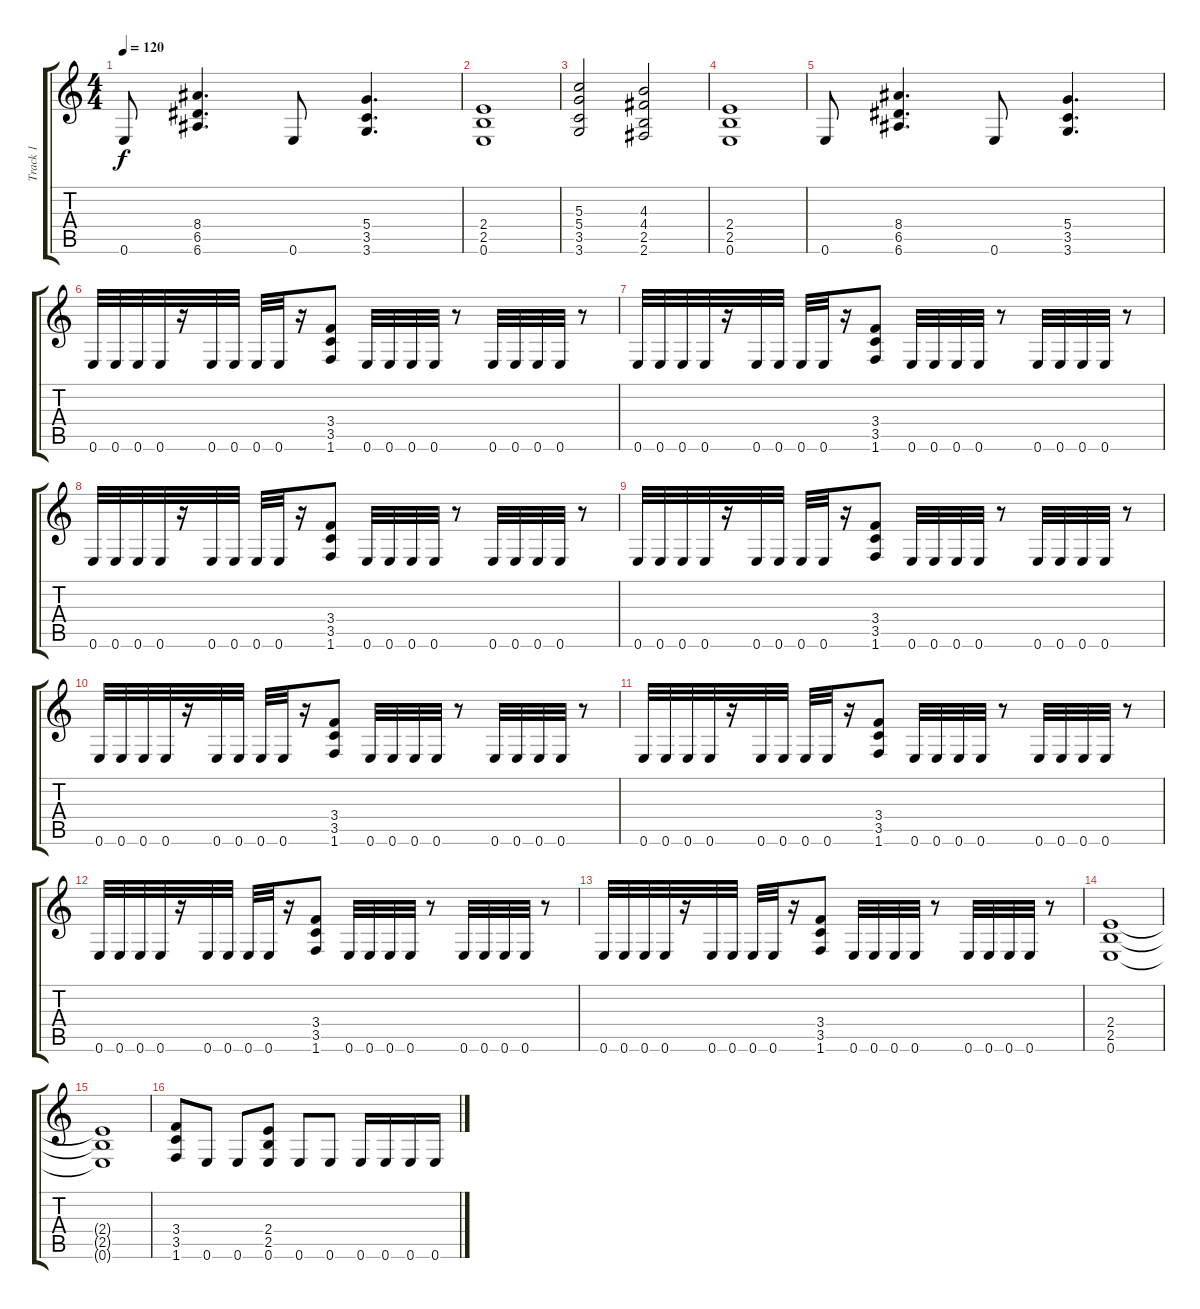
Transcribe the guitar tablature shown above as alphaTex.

\track ("Track 1" "Track 1") {instrument distortionguitar}
\staff {score tabs}
\tuning (E4 B3 G3 D3 A2 E2) {hide}
\ts (4 4)
\tempo 120
\clef g2
\ks c
0.6.8{dy f} (8.4 6.5 6.6).4{d} 0.6.8 (5.4 3.5 3.6).4{d} |
(2.4 2.5 0.6).1 |
(5.3 5.4 3.5 3.6).2 (4.3 4.4 2.5 2.6).2 |
(2.4 2.5 0.6).1 |
0.6.8 (8.4 6.5 6.6).4{d} 0.6.8 (5.4 3.5 3.6).4{d} |
0.6.32 0.6.32 0.6.32 0.6.32 r.16 0.6.32 0.6.32 0.6.32 0.6.32 r.16 (3.4 3.5 1.6).8 0.6.32 0.6.32 0.6.32 0.6.32 r.8 0.6.32 0.6.32 0.6.32 0.6.32 r.8 |
0.6.32 0.6.32 0.6.32 0.6.32 r.16 0.6.32 0.6.32 0.6.32 0.6.32 r.16 (3.4 3.5 1.6).8 0.6.32 0.6.32 0.6.32 0.6.32 r.8 0.6.32 0.6.32 0.6.32 0.6.32 r.8 |
0.6.32 0.6.32 0.6.32 0.6.32 r.16 0.6.32 0.6.32 0.6.32 0.6.32 r.16 (3.4 3.5 1.6).8 0.6.32 0.6.32 0.6.32 0.6.32 r.8 0.6.32 0.6.32 0.6.32 0.6.32 r.8 |
0.6.32 0.6.32 0.6.32 0.6.32 r.16 0.6.32 0.6.32 0.6.32 0.6.32 r.16 (3.4 3.5 1.6).8 0.6.32 0.6.32 0.6.32 0.6.32 r.8 0.6.32 0.6.32 0.6.32 0.6.32 r.8 |
0.6.32 0.6.32 0.6.32 0.6.32 r.16 0.6.32 0.6.32 0.6.32 0.6.32 r.16 (3.4 3.5 1.6).8 0.6.32 0.6.32 0.6.32 0.6.32 r.8 0.6.32 0.6.32 0.6.32 0.6.32 r.8 |
0.6.32 0.6.32 0.6.32 0.6.32 r.16 0.6.32 0.6.32 0.6.32 0.6.32 r.16 (3.4 3.5 1.6).8 0.6.32 0.6.32 0.6.32 0.6.32 r.8 0.6.32 0.6.32 0.6.32 0.6.32 r.8 |
0.6.32 0.6.32 0.6.32 0.6.32 r.16 0.6.32 0.6.32 0.6.32 0.6.32 r.16 (3.4 3.5 1.6).8 0.6.32 0.6.32 0.6.32 0.6.32 r.8 0.6.32 0.6.32 0.6.32 0.6.32 r.8 |
0.6.32 0.6.32 0.6.32 0.6.32 r.16 0.6.32 0.6.32 0.6.32 0.6.32 r.16 (3.4 3.5 1.6).8 0.6.32 0.6.32 0.6.32 0.6.32 r.8 0.6.32 0.6.32 0.6.32 0.6.32 r.8 |
(2.4 2.5 0.6).1 |
(2.4{t} 2.5{t} 0.6{t}).1 |
(3.4 3.5 1.6).8 0.6.8 0.6.8 (2.4 2.5 0.6).8 0.6.8 0.6.8 0.6.16 0.6.16 0.6.16 0.6.16
